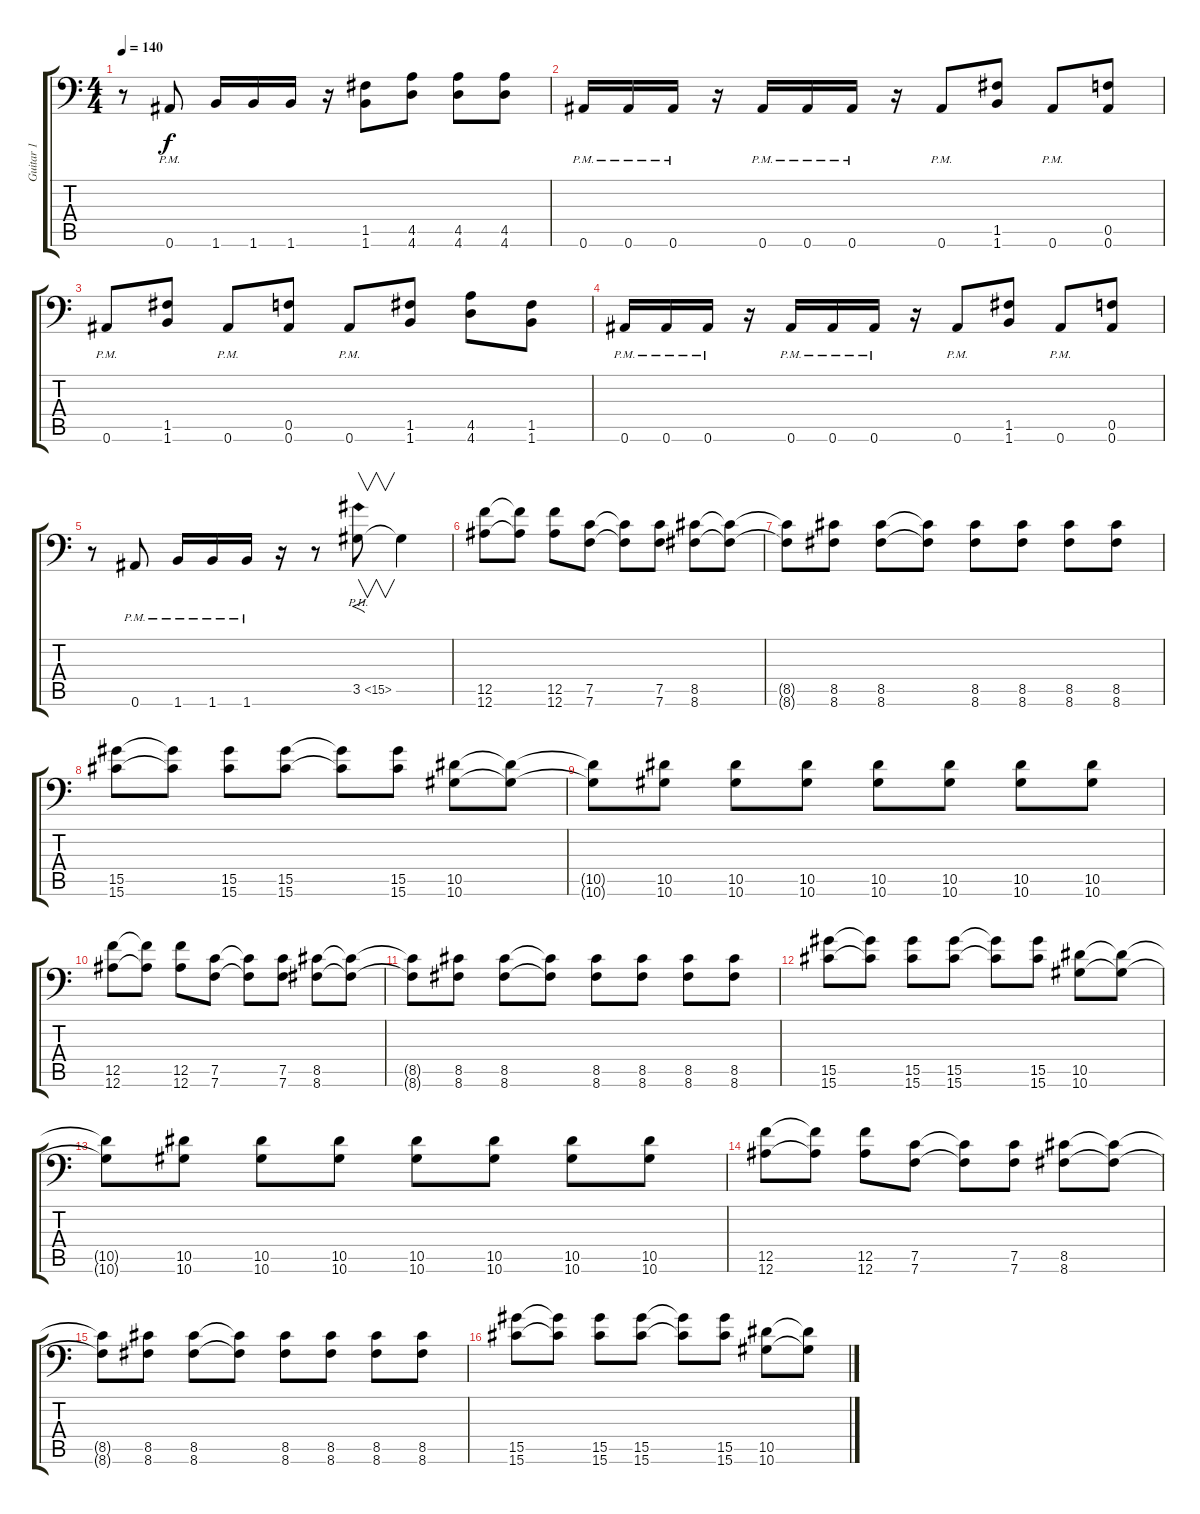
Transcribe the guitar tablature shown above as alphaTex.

\track ("Guitar 1" "Guitar 1") {instrument distortionguitar}
\staff {score tabs}
\tuning (C4 G3 Eb3 Bb2 F2 Bb1) {hide}
\ts (4 4)
\tempo 140
\clef f4
\ks c
r.8{dy f} 0.6{pm}.8 1.6.16 1.6.16 1.6.16 r.16 (1.5 1.6).8 (4.5 4.6).8 (4.5 4.6).8 (4.5 4.6).8 |
0.6{pm}.16 0.6{pm}.16 0.6{pm}.16 r.16 0.6{pm}.16 0.6{pm}.16 0.6{pm}.16 r.16 0.6{pm}.8 (1.5 1.6).8 0.6{pm}.8 (0.5 0.6).8 |
0.6{pm}.8 (1.5 1.6).8 0.6{pm}.8 (0.5 0.6).8 0.6{pm}.8 (1.5 1.6).8 (4.5 4.6).8 (1.5 1.6).8 |
0.6{pm}.16 0.6{pm}.16 0.6{pm}.16 r.16 0.6{pm}.16 0.6{pm}.16 0.6{pm}.16 r.16 0.6{pm}.8 (1.5 1.6).8 0.6{pm}.8 (0.5 0.6).8 |
r.8 0.6{pm}.8 1.6{pm}.16 1.6{pm}.16 1.6{pm}.16 r.16 r.8 3.5{ph 12}.8{f v} 3.5{t}.4 |
(12.5 12.6).8{volume 13 balance 7 instrument distortionguitar} (12.5{t} 12.6{t}).8 (12.5 12.6).8 (7.5 7.6).8 (7.5{t} 7.6{t}).8 (7.5 7.6).8 (8.5 8.6).8 (8.5{t} 8.6{t}).8 |
(8.5{t} 8.6{t}).8 (8.5 8.6).8 (8.5 8.6).8 (8.5{t} 8.6{t}).8 (8.5 8.6).8 (8.5 8.6).8 (8.5 8.6).8 (8.5 8.6).8 |
(15.5 15.6).8 (15.5{t} 15.6{t}).8 (15.5 15.6).8 (15.5 15.6).8 (15.5{t} 15.6{t}).8 (15.5 15.6).8 (10.5 10.6).8 (10.5{t} 10.6{t}).8 |
(10.5{t} 10.6{t}).8 (10.5 10.6).8 (10.5 10.6).8 (10.5 10.6).8 (10.5 10.6).8 (10.5 10.6).8 (10.5 10.6).8 (10.5 10.6).8 |
(12.5 12.6).8 (12.5{t} 12.6{t}).8 (12.5 12.6).8 (7.5 7.6).8 (7.5{t} 7.6{t}).8 (7.5 7.6).8 (8.5 8.6).8 (8.5{t} 8.6{t}).8 |
(8.5{t} 8.6{t}).8 (8.5 8.6).8 (8.5 8.6).8 (8.5{t} 8.6{t}).8 (8.5 8.6).8 (8.5 8.6).8 (8.5 8.6).8 (8.5 8.6).8 |
(15.5 15.6).8 (15.5{t} 15.6{t}).8 (15.5 15.6).8 (15.5 15.6).8 (15.5{t} 15.6{t}).8 (15.5 15.6).8 (10.5 10.6).8 (10.5{t} 10.6{t}).8 |
(10.5{t} 10.6{t}).8 (10.5 10.6).8 (10.5 10.6).8 (10.5 10.6).8 (10.5 10.6).8 (10.5 10.6).8 (10.5 10.6).8 (10.5 10.6).8 |
(12.5 12.6).8 (12.5{t} 12.6{t}).8 (12.5 12.6).8 (7.5 7.6).8 (7.5{t} 7.6{t}).8 (7.5 7.6).8 (8.5 8.6).8 (8.5{t} 8.6{t}).8 |
(8.5{t} 8.6{t}).8 (8.5 8.6).8 (8.5 8.6).8 (8.5{t} 8.6{t}).8 (8.5 8.6).8 (8.5 8.6).8 (8.5 8.6).8 (8.5 8.6).8 |
(15.5 15.6).8 (15.5{t} 15.6{t}).8 (15.5 15.6).8 (15.5 15.6).8 (15.5{t} 15.6{t}).8 (15.5 15.6).8 (10.5 10.6).8 (10.5{t} 10.6{t}).8
